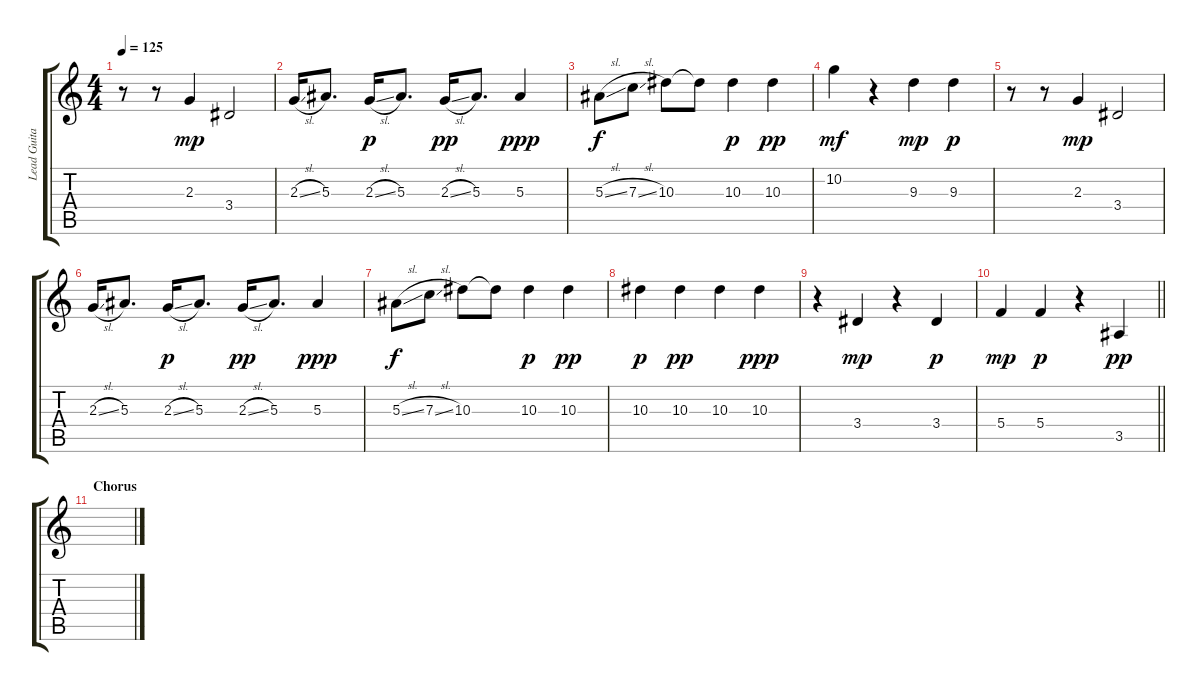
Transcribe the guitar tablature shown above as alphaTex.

\track ("Lead Guitar (Delay)" "Lead Guita") {instrument electricguitarjazz}
\staff {score tabs}
\tuning (D4 A3 F3 C3 G2 C2) {hide}
\ts (4 4)
\tempo 125
\clef g2
\ks c
r.8{dy ppp} r.8 2.3.4{dy mp} 3.4.2 |
2.3{sl}.16 5.3.8{d} 2.3{sl}.16{dy p} 5.3.8{d} 2.3{sl}.16{dy pp} 5.3.8{d} 5.3.4{dy ppp} |
5.3{sl}.8{dy f} 7.3{sl}.8 10.3.8 10.3{t}.8 10.3.4{dy p} 10.3.4{dy pp} |
10.2.4{dy mf} r.4 9.3.4{dy mp} 9.3.4{dy p} |
r.8 r.8 2.3.4{dy mp} 3.4.2 |
2.3{sl}.16 5.3.8{d} 2.3{sl}.16{dy p} 5.3.8{d} 2.3{sl}.16{dy pp} 5.3.8{d} 5.3.4{dy ppp} |
5.3{sl}.8{dy f} 7.3{sl}.8 10.3.8 10.3{t}.8 10.3.4{dy p} 10.3.4{dy pp} |
10.3.4{dy p} 10.3.4{dy pp} 10.3.4 10.3.4{dy ppp} |
r.4 3.4.4{dy mp} r.4 3.4.4{dy p} |
\barLineRight lightlight
5.4.4{dy mp} 5.4.4{dy p} r.4 3.5.4{dy pp} |
\section ("" "Chorus")
